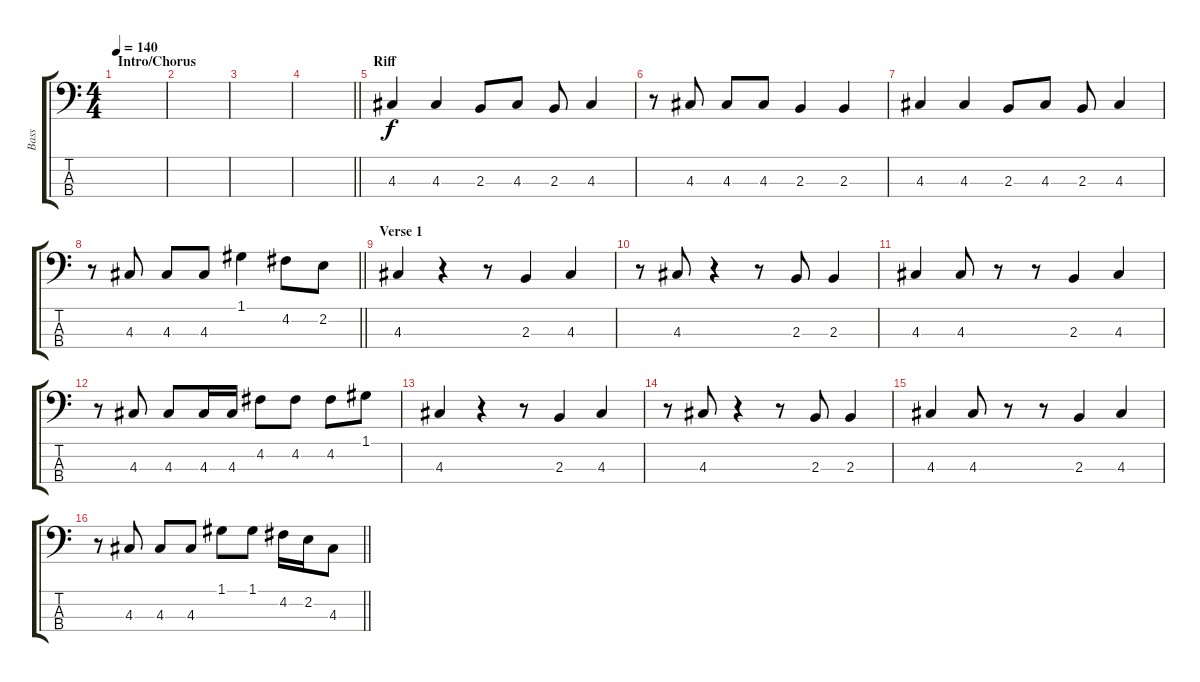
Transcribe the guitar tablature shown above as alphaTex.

\track ("Bass" "Bass") {instrument electricbassfinger}
\staff {score tabs}
\tuning (G2 D2 A1 E1) {hide}
\ts (4 4)
\section ("" "Intro/Chorus")
\tempo 140
\clef f4
\ks c
|
|
|
\barLineRight lightlight
|
\section ("" "Riff")
4.3.4 4.3.4 2.3.8 4.3.8 2.3.8 4.3.4 |
r.8 4.3.8 4.3.8 4.3.8 2.3.4 2.3.4 |
4.3.4 4.3.4 2.3.8 4.3.8 2.3.8 4.3.4 |
\barLineRight lightlight
r.8 4.3.8 4.3.8 4.3.8 1.1.4 4.2.8 2.2.8 |
\section ("" "Verse 1")
4.3.4 r.4 r.8 2.3.4 4.3.4 |
r.8 4.3.8 r.4 r.8 2.3.8 2.3.4 |
4.3.4 4.3.8 r.8 r.8 2.3.4 4.3.4 |
r.8 4.3.8 4.3.8 4.3.16 4.3.16 4.2.8 4.2.8 4.2.8 1.1.8 |
4.3.4 r.4 r.8 2.3.4 4.3.4 |
r.8 4.3.8 r.4 r.8 2.3.8 2.3.4 |
4.3.4 4.3.8 r.8 r.8 2.3.4 4.3.4 |
\barLineRight lightlight
r.8 4.3.8 4.3.8 4.3.8 1.1.8 1.1.8 4.2.16 2.2.16 4.3.8
